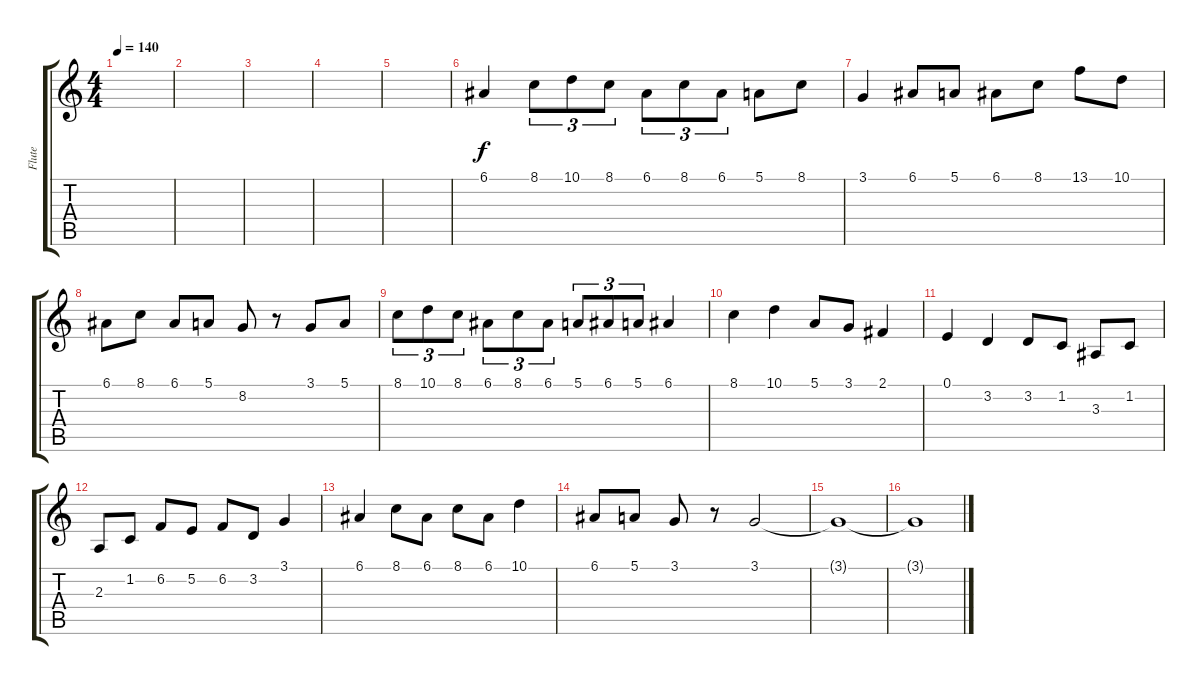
\track ("Flute" "Flute") {instrument flute}
\staff {score tabs}
\tuning (E4 B3 G3 D3 A2 E2) {hide}
\ts (4 4)
\tempo 140
\clef g2
\ks c
|
|
|
|
|
6.1.4 8.1.8{tu (3 2)} 10.1.8{tu (3 2)} 8.1.8{tu (3 2)} 6.1.8{tu (3 2)} 8.1.8{tu (3 2)} 6.1.8{tu (3 2)} 5.1.8 8.1.8 |
3.1.4 6.1.8 5.1.8 6.1.8 8.1.8 13.1.8 10.1.8 |
6.1.8 8.1.8 6.1.8 5.1.8 8.2.8 r.8 3.1.8 5.1.8 |
8.1.8{tu (3 2)} 10.1.8{tu (3 2)} 8.1.8{tu (3 2)} 6.1.8{tu (3 2)} 8.1.8{tu (3 2)} 6.1.8{tu (3 2)} 5.1.8{tu (3 2)} 6.1.8{tu (3 2)} 5.1.8{tu (3 2)} 6.1.4 |
8.1.4 10.1.4 5.1.8 3.1.8 2.1.4 |
0.1.4 3.2.4 3.2.8 1.2.8 3.3.8 1.2.8 |
2.3.8 1.2.8 6.2.8 5.2.8 6.2.8 3.2.8 3.1.4 |
6.1.4 8.1.8 6.1.8 8.1.8 6.1.8 10.1.4 |
6.1.8 5.1.8 3.1.8 r.8 3.1.2 |
3.1{t}.1{volume 0} |
3.1{t}.1
